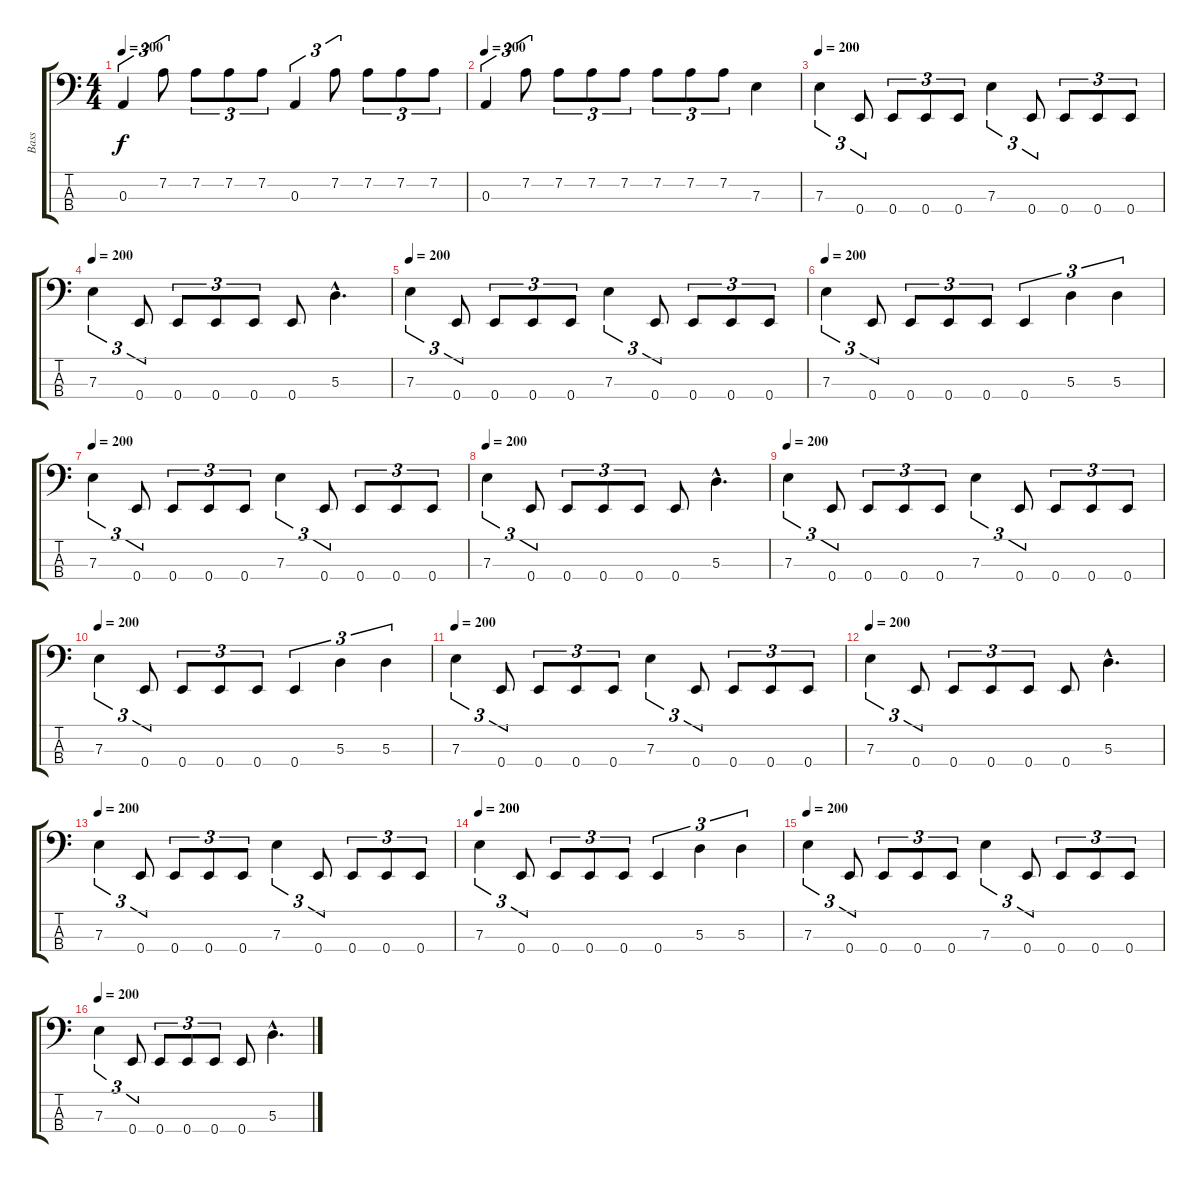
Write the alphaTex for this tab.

\track ("Bass" "Bass") {instrument electricbassfinger}
\staff {score tabs}
\tuning (G2 D2 A1 E1) {hide}
\ts (4 4)
\tempo 200
\clef f4
\ks c
0.3.4{tu (3 2) dy f} 7.2.8{tu (3 2)} 7.2.8{tu (3 2)} 7.2.8{tu (3 2)} 7.2.8{tu (3 2)} 0.3.4{tu (3 2)} 7.2.8{tu (3 2)} 7.2.8{tu (3 2)} 7.2.8{tu (3 2)} 7.2.8{tu (3 2)} |
\tempo 200
0.3.4{tu (3 2)} 7.2.8{tu (3 2)} 7.2.8{tu (3 2)} 7.2.8{tu (3 2)} 7.2.8{tu (3 2)} 7.2.8{tu (3 2)} 7.2.8{tu (3 2)} 7.2.8{tu (3 2)} 7.3.4 |
\tempo 200
7.3.4{tu (3 2)} 0.4.8{tu (3 2)} 0.4.8{tu (3 2)} 0.4.8{tu (3 2)} 0.4.8{tu (3 2)} 7.3.4{tu (3 2)} 0.4.8{tu (3 2)} 0.4.8{tu (3 2)} 0.4.8{tu (3 2)} 0.4.8{tu (3 2)} |
\tempo 200
7.3.4{tu (3 2)} 0.4.8{tu (3 2)} 0.4.8{tu (3 2)} 0.4.8{tu (3 2)} 0.4.8{tu (3 2)} 0.4.8 5.3{hac}.4{d} |
\tempo 200
7.3.4{tu (3 2)} 0.4.8{tu (3 2)} 0.4.8{tu (3 2)} 0.4.8{tu (3 2)} 0.4.8{tu (3 2)} 7.3.4{tu (3 2)} 0.4.8{tu (3 2)} 0.4.8{tu (3 2)} 0.4.8{tu (3 2)} 0.4.8{tu (3 2)} |
\tempo 200
7.3.4{tu (3 2)} 0.4.8{tu (3 2)} 0.4.8{tu (3 2)} 0.4.8{tu (3 2)} 0.4.8{tu (3 2)} 0.4.4{tu (3 2)} 5.3.4{tu (3 2)} 5.3.4{tu (3 2)} |
\tempo 200
7.3.4{tu (3 2)} 0.4.8{tu (3 2)} 0.4.8{tu (3 2)} 0.4.8{tu (3 2)} 0.4.8{tu (3 2)} 7.3.4{tu (3 2)} 0.4.8{tu (3 2)} 0.4.8{tu (3 2)} 0.4.8{tu (3 2)} 0.4.8{tu (3 2)} |
\tempo 200
7.3.4{tu (3 2)} 0.4.8{tu (3 2)} 0.4.8{tu (3 2)} 0.4.8{tu (3 2)} 0.4.8{tu (3 2)} 0.4.8 5.3{hac}.4{d} |
\tempo 200
7.3.4{tu (3 2)} 0.4.8{tu (3 2)} 0.4.8{tu (3 2)} 0.4.8{tu (3 2)} 0.4.8{tu (3 2)} 7.3.4{tu (3 2)} 0.4.8{tu (3 2)} 0.4.8{tu (3 2)} 0.4.8{tu (3 2)} 0.4.8{tu (3 2)} |
\tempo 200
7.3.4{tu (3 2)} 0.4.8{tu (3 2)} 0.4.8{tu (3 2)} 0.4.8{tu (3 2)} 0.4.8{tu (3 2)} 0.4.4{tu (3 2)} 5.3.4{tu (3 2)} 5.3.4{tu (3 2)} |
\tempo 200
7.3.4{tu (3 2)} 0.4.8{tu (3 2)} 0.4.8{tu (3 2)} 0.4.8{tu (3 2)} 0.4.8{tu (3 2)} 7.3.4{tu (3 2)} 0.4.8{tu (3 2)} 0.4.8{tu (3 2)} 0.4.8{tu (3 2)} 0.4.8{tu (3 2)} |
\tempo 200
7.3.4{tu (3 2)} 0.4.8{tu (3 2)} 0.4.8{tu (3 2)} 0.4.8{tu (3 2)} 0.4.8{tu (3 2)} 0.4.8 5.3{hac}.4{d} |
\tempo 200
7.3.4{tu (3 2)} 0.4.8{tu (3 2)} 0.4.8{tu (3 2)} 0.4.8{tu (3 2)} 0.4.8{tu (3 2)} 7.3.4{tu (3 2)} 0.4.8{tu (3 2)} 0.4.8{tu (3 2)} 0.4.8{tu (3 2)} 0.4.8{tu (3 2)} |
\tempo 200
7.3.4{tu (3 2)} 0.4.8{tu (3 2)} 0.4.8{tu (3 2)} 0.4.8{tu (3 2)} 0.4.8{tu (3 2)} 0.4.4{tu (3 2)} 5.3.4{tu (3 2)} 5.3.4{tu (3 2)} |
\tempo 200
7.3.4{tu (3 2)} 0.4.8{tu (3 2)} 0.4.8{tu (3 2)} 0.4.8{tu (3 2)} 0.4.8{tu (3 2)} 7.3.4{tu (3 2)} 0.4.8{tu (3 2)} 0.4.8{tu (3 2)} 0.4.8{tu (3 2)} 0.4.8{tu (3 2)} |
\tempo 200
7.3.4{tu (3 2)} 0.4.8{tu (3 2)} 0.4.8{tu (3 2)} 0.4.8{tu (3 2)} 0.4.8{tu (3 2)} 0.4.8 5.3{hac}.4{d}
